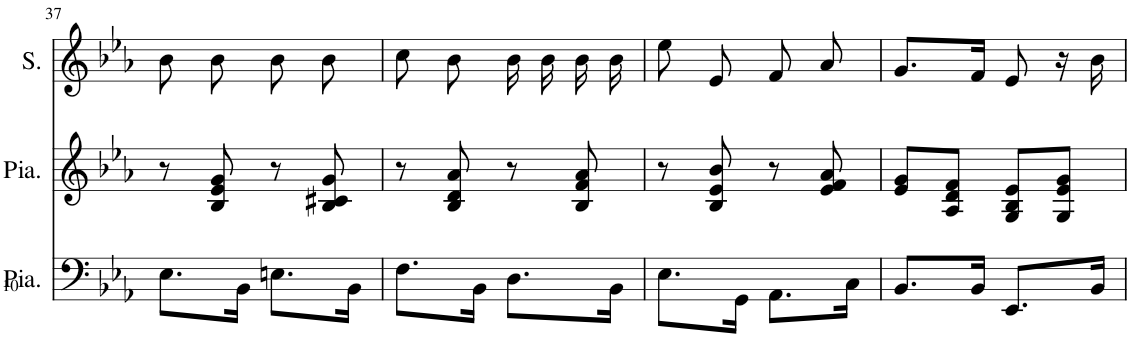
**kern	**kern	**kern
*part3	*part2	*part1
*staff3	*staff2	*staff1
*I"Piano	*I"Piano	*I"Soprano
*I'Pia.	*I'Pia.	*I'S.
!!LO:PB:g=z
*clefF4	*clefG2	*clefG2
*k[b-e-a-]	*k[b-e-a-]	*k[b-e-a-]
*M2/4	*M2/4	*M2/4
=37	=37	=37
8.E-\L	8r	8b-\
.	8B-/ 8e-/ 8g/	8b-\
16BB-\Jk	.	.
8.En\L	8r	8b-\
.	8B-/ 8c#X/ 8g/	8b-\
16BB-\Jk	.	.
=38	=38	=38
8.F\L	8r	8cc\
.	8B-/ 8d/ 8a-/	8b-\
16BB-\Jk	.	.
8.D\L	8r	16b-\
.	.	16b-\
.	8B-/ 8f/ 8a-/	16b-\
16BB-\Jk	.	16b-\
=39	=39	=39
8.E-\L	8r	8ee-\
.	8B-/ 8e-/ 8b-/	8e-/
16GG\Jk	.	.
8.AA-\L	8r	8f/
.	8e-/ 8f/ 8a-/	8a-/
16C\Jk	.	.
=40	=40	=40
8.BB-/L	8e-/ 8g/L	8.g/L
.	8A-/ 8d/ 8f/J	.
16BB-/Jk	.	16f/Jk
8.EE-/L	8G/ 8B-/ 8e-/L	8e-/
.	8G/ 8e-/ 8g/J	16r
16BB-/Jk	.	16b-\
=	=	=
*-	*-	*-
